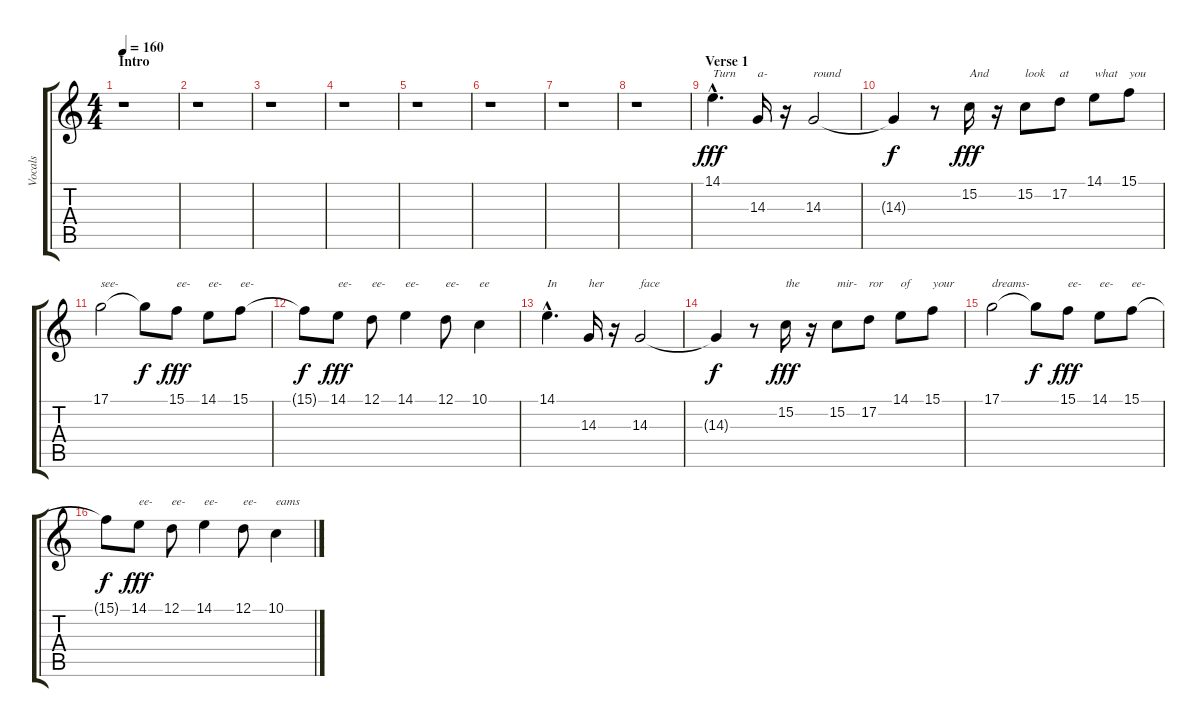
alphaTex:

\track ("Vocals" "Vocals") {instrument lead8bassandlead}
\staff {score tabs}
\tuning (D4 A3 F3 C3 G2 D2) {hide}
\ts (4 4)
\section ("" "Intro")
\tempo 160
\clef g2
\ks c
r.1{dy fff instrument lead8bassandlead} |
r.1 |
r.1 |
r.1 |
r.1 |
r.1 |
r.1 |
r.1 |
\section ("" "Verse 1")
14.1{hac}.4{d txt "Turn"} 14.3.16{txt "a-"} r.16 14.3.2{txt "round"} |
14.3{t}.4{dy f} r.8 15.2.16{txt "And" dy fff} r.16 15.2.8{txt "look"} 17.2.8{txt "at"} 14.1.8{txt "what"} 15.1.8{txt "you"} |
17.1.2{txt "see-"} 17.1{t}.8{dy f} 15.1.8{txt "ee-" dy fff} 14.1.8{txt "ee-"} 15.1.8{txt "ee-"} |
15.1{t}.8{dy f} 14.1.8{txt "ee-" dy fff} 12.1.8{txt "ee-"} 14.1.4{txt "ee-"} 12.1.8{txt "ee-"} 10.1.4{txt "ee"} |
14.1{hac}.4{d txt "In"} 14.3.16{txt "her"} r.16 14.3.2{txt "face"} |
14.3{t}.4{dy f} r.8 15.2.16{txt "the" dy fff} r.16 15.2.8{txt "mir-"} 17.2.8{txt "ror"} 14.1.8{txt "of"} 15.1.8{txt "your"} |
17.1.2{txt "dreams-"} 17.1{t}.8{dy f} 15.1.8{txt "ee-" dy fff} 14.1.8{txt "ee-"} 15.1.8{txt "ee-"} |
15.1{t}.8{dy f} 14.1.8{txt "ee-" dy fff} 12.1.8{txt "ee-"} 14.1.4{txt "ee-"} 12.1.8{txt "ee-"} 10.1.4{txt "eams"}
